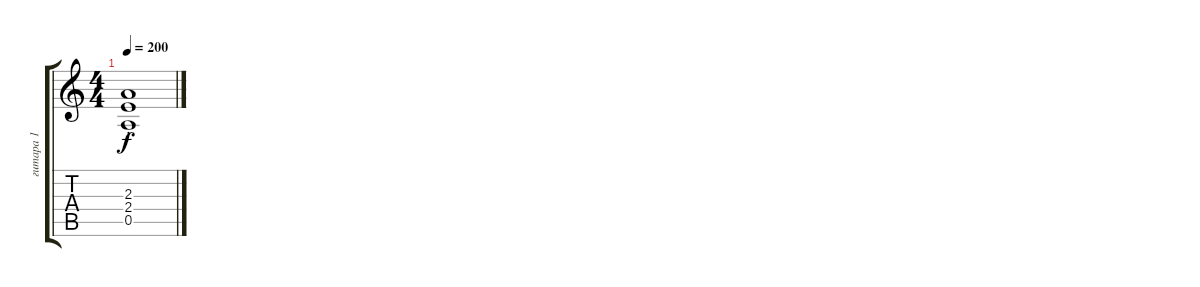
\track ("гитара 1" "гитара 1") {instrument distortionguitar}
\staff {score tabs}
\tuning (E4 B3 G3 D3 A2 E2) {hide}
\ts (4 4)
\tempo 200
\clef g2
\ks c
(2.3{st} 2.4{st} 0.5{st}).1{dy f}
